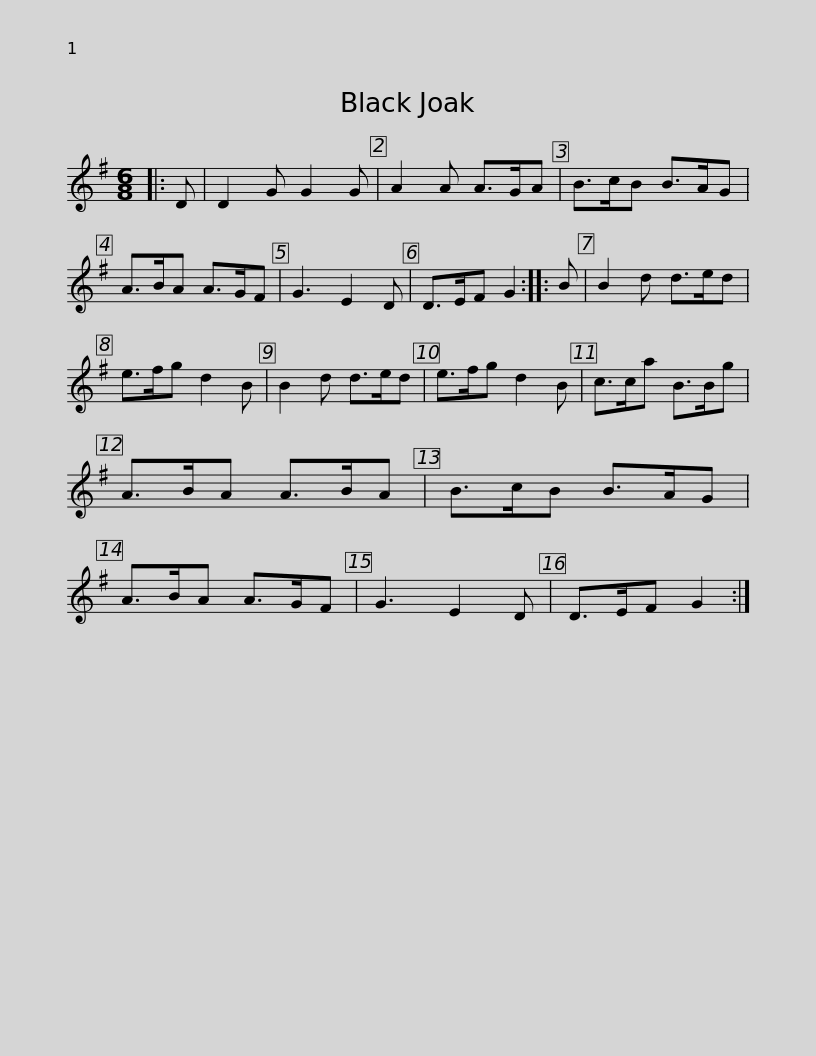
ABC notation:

X:1
L:1/8
M:6/8
I:linebreak $
K:G
V:1 treble
V:1
|: D | D2 G G2 G | A2 A A>GA | B>cB B>AG | A>BA A>GF | %5
 G3 E2 D | D>EF G2 :: B |$ B2 d d>ed | e>fg d2 B | %10
 B2 d d>ed | e>fg d2 B | c>ca B>Bg | A>BA A>BA | B>cB B>AG |$ %15
 A>BA A>GF | G3 E2 D | D>EF G2 :| %18
